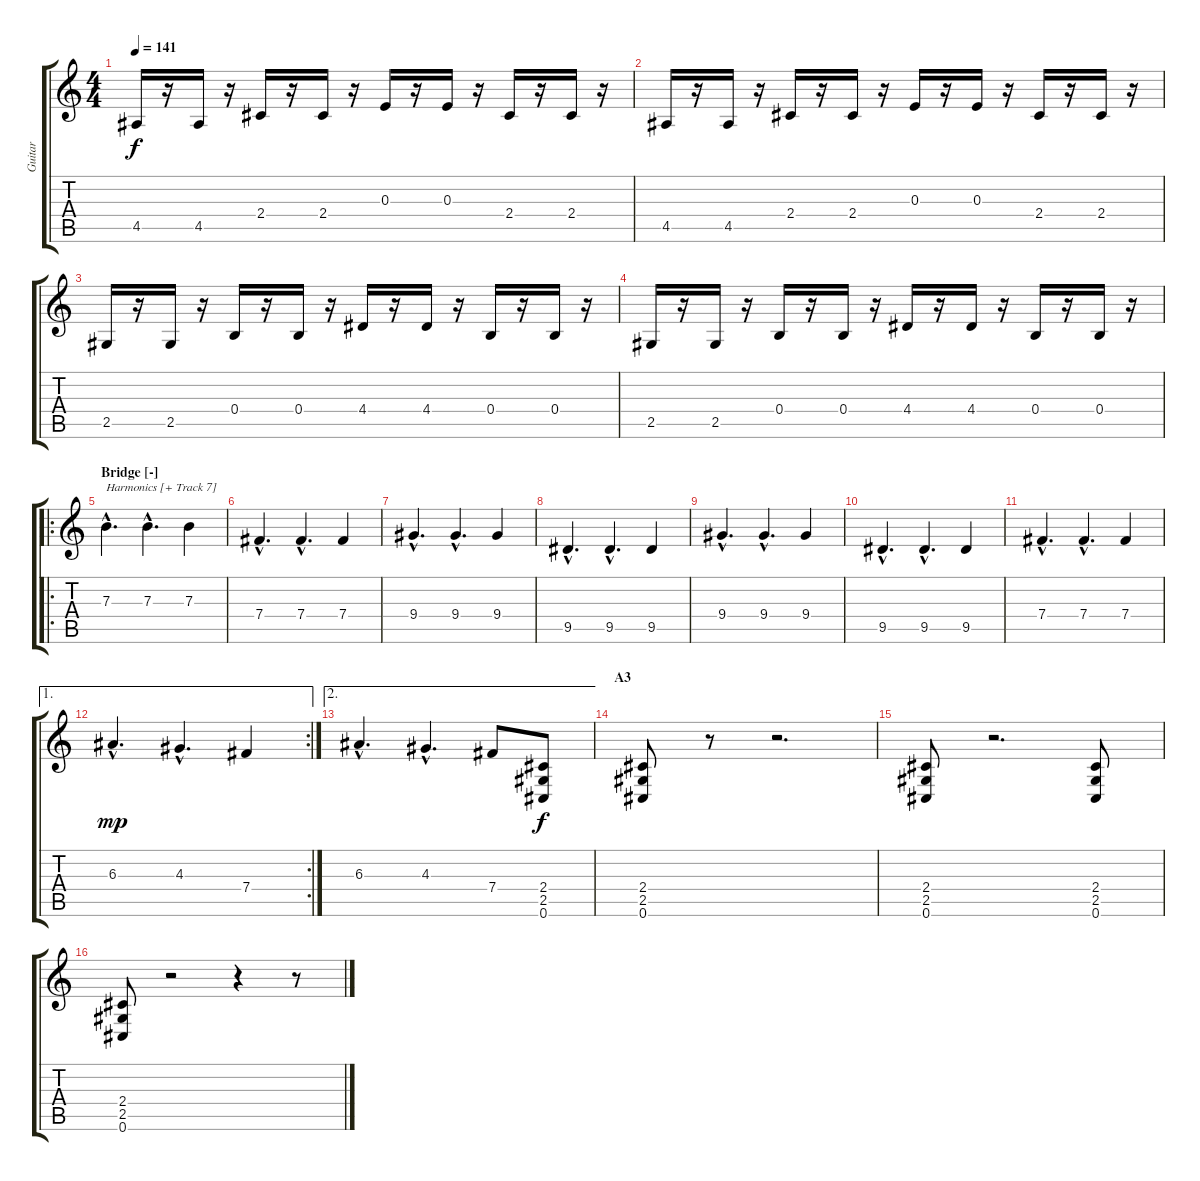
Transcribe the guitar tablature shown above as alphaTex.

\track ("Guitar" "Guitar") {instrument distortionguitar}
\staff {score tabs}
\tuning (Db4 Ab3 E3 B2 Gb2 Db2) {hide}
\ts (4 4)
\tempo 141
\clef g2
\ks c
4.5.16{dy f} r.16 4.5.16 r.16 2.4.16 r.16 2.4.16 r.16 0.3.16 r.16 0.3.16 r.16 2.4.16 r.16 2.4.16 r.16 |
4.5.16 r.16 4.5.16 r.16 2.4.16 r.16 2.4.16 r.16 0.3.16 r.16 0.3.16 r.16 2.4.16 r.16 2.4.16 r.16 |
2.5.16 r.16 2.5.16 r.16 0.4.16 r.16 0.4.16 r.16 4.4.16 r.16 4.4.16 r.16 0.4.16 r.16 0.4.16 r.16 |
2.5.16 r.16 2.5.16 r.16 0.4.16 r.16 0.4.16 r.16 4.4.16 r.16 4.4.16 r.16 0.4.16 r.16 0.4.16 r.16 |
\ro
\section ("" "Bridge [-]")
7.3{hac}.4{d txt "Harmonics [+ Track 7]"} 7.3{hac}.4{d} 7.3.4 |
7.4{hac}.4{d} 7.4{hac}.4{d} 7.4.4 |
9.4{hac}.4{d} 9.4{hac}.4{d} 9.4.4 |
9.5{hac}.4{d} 9.5{hac}.4{d} 9.5.4 |
9.4{hac}.4{d} 9.4{hac}.4{d} 9.4.4 |
9.5{hac}.4{d} 9.5{hac}.4{d} 9.5.4 |
7.4{hac}.4{d} 7.4{hac}.4{d} 7.4.4 |
\ae 1
\rc 2
6.3{hac}.4{d dy mp} 4.3{hac}.4{d} 7.4.4 |
\ae 2
6.3{hac}.4{d} 4.3{hac}.4{d} 7.4.8 (2.4 2.5 0.6).8{dy f} |
\section ("" "A3")
(2.4 2.5 0.6).8{volume 16 instrument distortionguitar} r.8 r.2{d} |
(2.4 2.5 0.6).8 r.2{d} (2.4 2.5 0.6).8 |
(2.4 2.5 0.6).8 r.2 r.4 r.8
